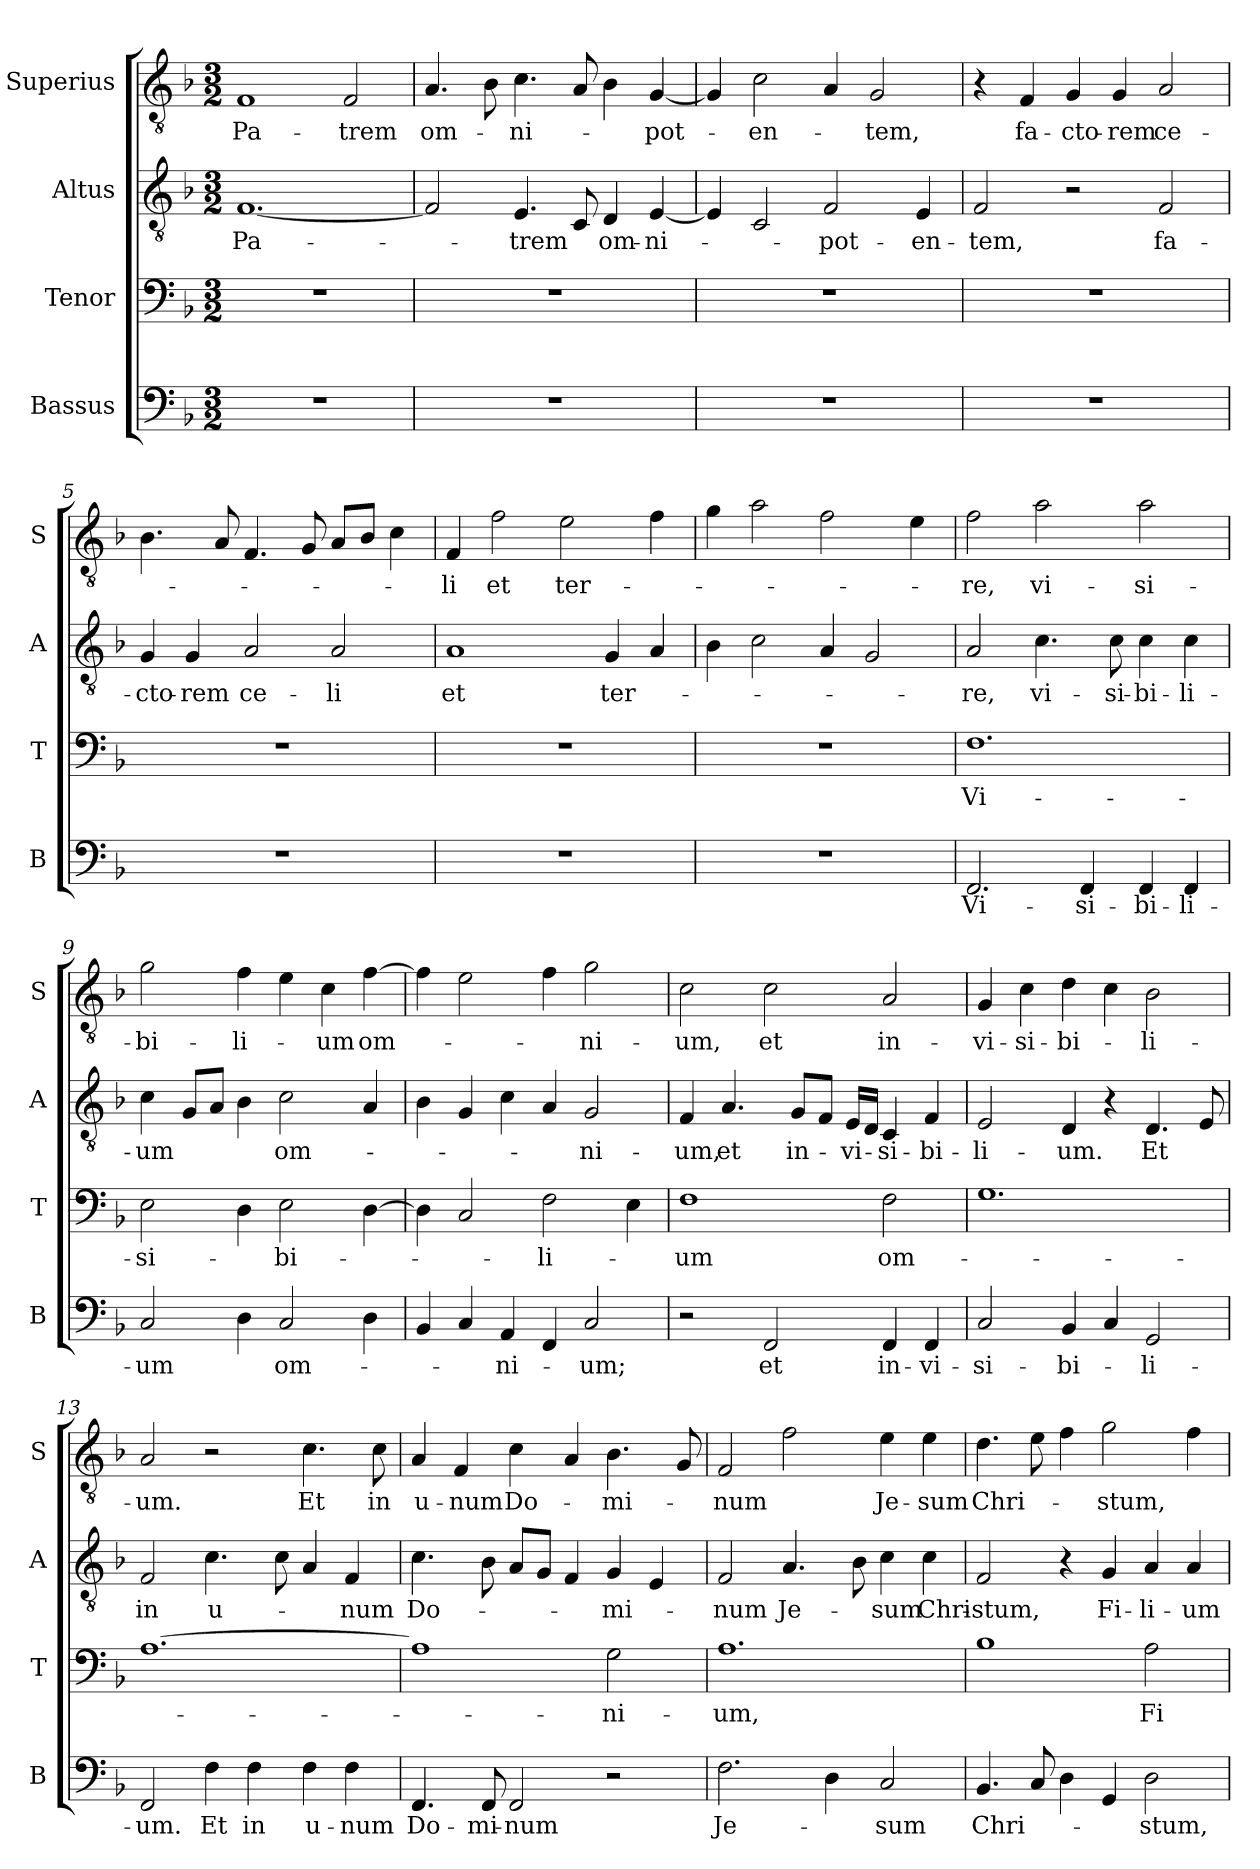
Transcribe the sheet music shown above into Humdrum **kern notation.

**kern	**text	**kern	**text	**kern	**text	**kern	**text
*part4	*part4	*part3	*part3	*part2	*part2	*part1	*part1
*staff4	*staff4	*staff3	*staff3	*staff2	*staff2	*staff1	*staff1
*I"Bassus	*	*I"Tenor	*	*I"Altus	*	*I"Superius	*
*I'B	*	*I'T	*	*I'A	*	*I'S	*
*clefF4	*	*clefF4	*	*clefGv2	*	*clefGv2	*
*k[b-]	*	*k[b-]	*	*k[b-]	*	*k[b-]	*
*M3/2	*	*M3/2	*	*M3/2	*	*M3/2	*
=1	=1	=1	=1	=1	=1	=1	=1
1.r	.	1.r	.	[1.F	Pa-	1F	Pa-
.	.	.	.	.	.	2F	-trem
=2	=2	=2	=2	=2	=2	=2	=2
1.r	.	1.r	.	2F]	.	4.A	om-
.	.	.	.	.	.	8B-	.
.	.	.	.	4.E	-trem	4.c	-ni-
.	.	.	.	8C	.	8A	.
.	.	.	.	4D	om-	4B-	.
.	.	.	.	[4E	-ni-	[4G	-pot-
=3	=3	=3	=3	=3	=3	=3	=3
1.r	.	1.r	.	4E]	.	4G]	.
.	.	.	.	2C	.	2c	-en-
.	.	.	.	2F	-pot-	4A	.
.	.	.	.	.	.	2G	-tem,
.	.	.	.	4E	-en-	.	.
=4	=4	=4	=4	=4	=4	=4	=4
1.r	.	1.r	.	2F	-tem,	4r	.
.	.	.	.	.	.	4F	fa-
.	.	.	.	2r	.	4G	-cto-
.	.	.	.	.	.	4G	-rem
.	.	.	.	2F	fa-	2A	ce-
=5	=5	=5	=5	=5	=5	=5	=5
1.r	.	1.r	.	4G	-cto-	4.B-	.
.	.	.	.	4G	-rem	.	.
.	.	.	.	.	.	8A	.
.	.	.	.	2A	ce-	4.F	.
.	.	.	.	.	.	8G	.
.	.	.	.	2A	-li	8AL	.
.	.	.	.	.	.	8B-J	.
.	.	.	.	.	.	4c	.
=6	=6	=6	=6	=6	=6	=6	=6
1.r	.	1.r	.	1A	et	4F	-li
.	.	.	.	.	.	2f	et
.	.	.	.	.	.	2e	ter-
.	.	.	.	4G	ter-	.	.
.	.	.	.	4A	.	4f	.
=7	=7	=7	=7	=7	=7	=7	=7
1.r	.	1.r	.	4B-	.	4g	.
.	.	.	.	2c	.	2a	.
.	.	.	.	4A	.	2f	.
.	.	.	.	2G	.	.	.
.	.	.	.	.	.	4e	.
=8	=8	=8	=8	=8	=8	=8	=8
2.FF	Vi-	1.F	Vi-	2A	-re,	2f	-re,
.	.	.	.	4.c	vi-	2a	vi-
4FF	-si-	.	.	.	.	.	.
.	.	.	.	8c	-si-	.	.
4FF	-bi-	.	.	4c	-bi-	2a	-si-
4FF	-li-	.	.	4c	-li-	.	.
=9	=9	=9	=9	=9	=9	=9	=9
2C	-um	2E	-si-	4c	-um	2g	-bi-
.	.	.	.	8GL	.	.	.
.	.	.	.	8AJ	.	.	.
4D	.	4D	.	4B-	.	4f	-li-
2C	om-	2E	-bi-	2c	om-	4e	.
.	.	.	.	.	.	4c	-um
4D	.	[4D	.	4A	.	[4f	om-
=10	=10	=10	=10	=10	=10	=10	=10
4BB-	.	4D]	.	4B-	.	4f]	.
4C	.	2C	.	4G	.	2e	.
4AA	-ni-	.	.	4c	.	.	.
4FF	.	2F	-li-	4A	.	4f	.
2C	-um;	.	.	2G	-ni-	2g	-ni-
.	.	4E	.	.	.	.	.
=11	=11	=11	=11	=11	=11	=11	=11
2r	.	1F	-um	4F	-um,	2c	-um,
.	.	.	.	4.A	et	.	.
2FF	et	.	.	.	.	2c	et
.	.	.	.	8GL	in-	.	.
.	.	.	.	8FJ	.	.	.
.	.	.	.	16ELL	-vi-	.	.
.	.	.	.	16DJJ	.	.	.
4FF	in-	2F	om-	4C	-si-	2A	in-
4FF	-vi-	.	.	4F	-bi-	.	.
=12	=12	=12	=12	=12	=12	=12	=12
2C	-si-	1.G	.	2E	-li-	4G	-vi-
.	.	.	.	.	.	4c	-si-
4BB-	-bi-	.	.	4D	-um.	4d	-bi-
4C	.	.	.	4r	.	4c	.
2GG	-li-	.	.	4.D	Et	2B-	-li-
.	.	.	.	8E	.	.	.
=13	=13	=13	=13	=13	=13	=13	=13
2FF	-um.	[1.A	.	2F	in	2A	-um.
4F	Et	.	.	4.c	u-	2r	.
4F	in	.	.	.	.	.	.
.	.	.	.	8c	.	.	.
4F	u-	.	.	4A	.	4.c	Et
4F	-num	.	.	4F	-num	.	.
.	.	.	.	.	.	8c	in
=14	=14	=14	=14	=14	=14	=14	=14
4.FF	Do-	1A]	.	4.c	Do-	4A	u-
.	.	.	.	.	.	4F	-num
8FF	-mi-	.	.	8B-	.	.	.
2FF	-num	.	.	8AL	.	4c	Do-
.	.	.	.	8GJ	.	.	.
.	.	.	.	4F	.	4A	.
2r	.	2G	-ni-	4G	-mi-	4.B-	-mi-
.	.	.	.	4E	.	.	.
.	.	.	.	.	.	8G	.
=15	=15	=15	=15	=15	=15	=15	=15
2.F	Je-	1.A	-um,	2F	-num	2F	-num
.	.	.	.	4.A	Je-	2f	.
4D	.	.	.	.	.	.	.
.	.	.	.	8B-	.	.	.
2C	-sum	.	.	4c	-sum	4e	Je-
.	.	.	.	4c	Chri-	4e	-sum
=16	=16	=16	=16	=16	=16	=16	=16
4.BB-	Chri-	1B-	.	2F	-stum,	4.d	Chri-
8C	.	.	.	.	.	8e	.
4D	.	.	.	4r	.	4f	.
4GG	.	.	.	4G	Fi-	2g	-stum,
2D	-stum,	2A	Fi-	4A	-li-	.	.
.	.	.	.	4A	-um	4f	.
=	=	=	=	=	=	=	=
*-	*-	*-	*-	*-	*-	*-	*-
